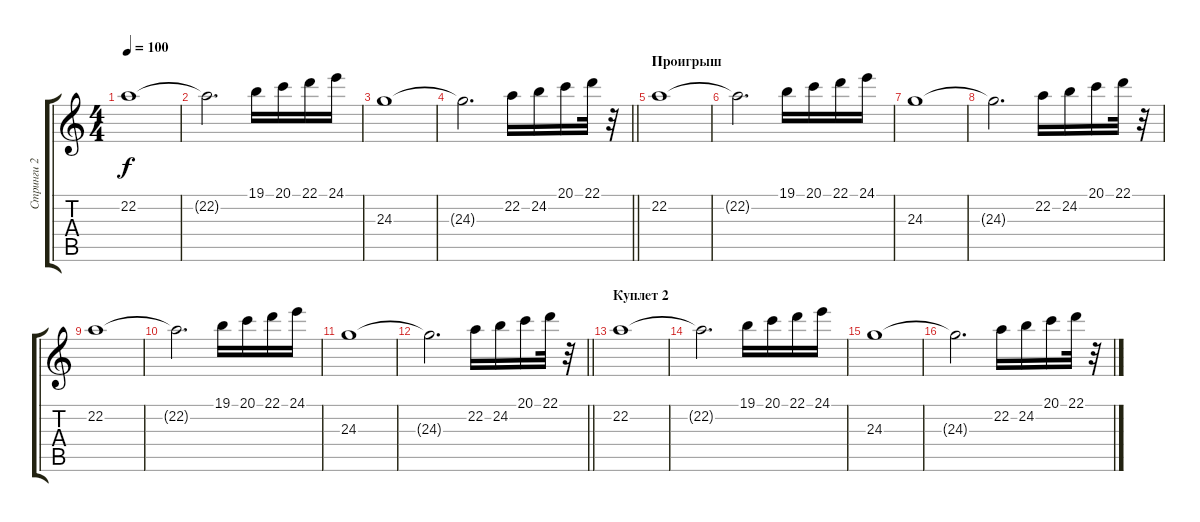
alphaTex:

\track ("Стринги 2" "Стринги 2") {instrument stringensemble1}
\staff {score tabs}
\tuning (E4 B3 G3 D3 A2 E2) {hide}
\ts (4 4)
\tempo 100
\clef g2
\ks c
22.2.1{dy f} |
22.2{t}.2{d} 19.1.16 20.1.16 22.1.16 24.1.16 |
24.3.1 |
\barLineRight lightlight
24.3{t}.2{d} 22.2.16 24.2.16 20.1.16 22.1.32 r.32 |
\section ("" "Проигрыш")
22.2.1 |
22.2{t}.2{d} 19.1.16 20.1.16 22.1.16 24.1.16 |
24.3.1 |
24.3{t}.2{d} 22.2.16 24.2.16 20.1.16 22.1.32 r.32 |
22.2.1 |
22.2{t}.2{d} 19.1.16 20.1.16 22.1.16 24.1.16 |
24.3.1 |
\barLineRight lightlight
24.3{t}.2{d} 22.2.16 24.2.16 20.1.16 22.1.32 r.32 |
\section ("" "Куплет 2")
22.2.1 |
22.2{t}.2{d} 19.1.16 20.1.16 22.1.16 24.1.16 |
24.3.1 |
24.3{t}.2{d} 22.2.16 24.2.16 20.1.16 22.1.32 r.32
